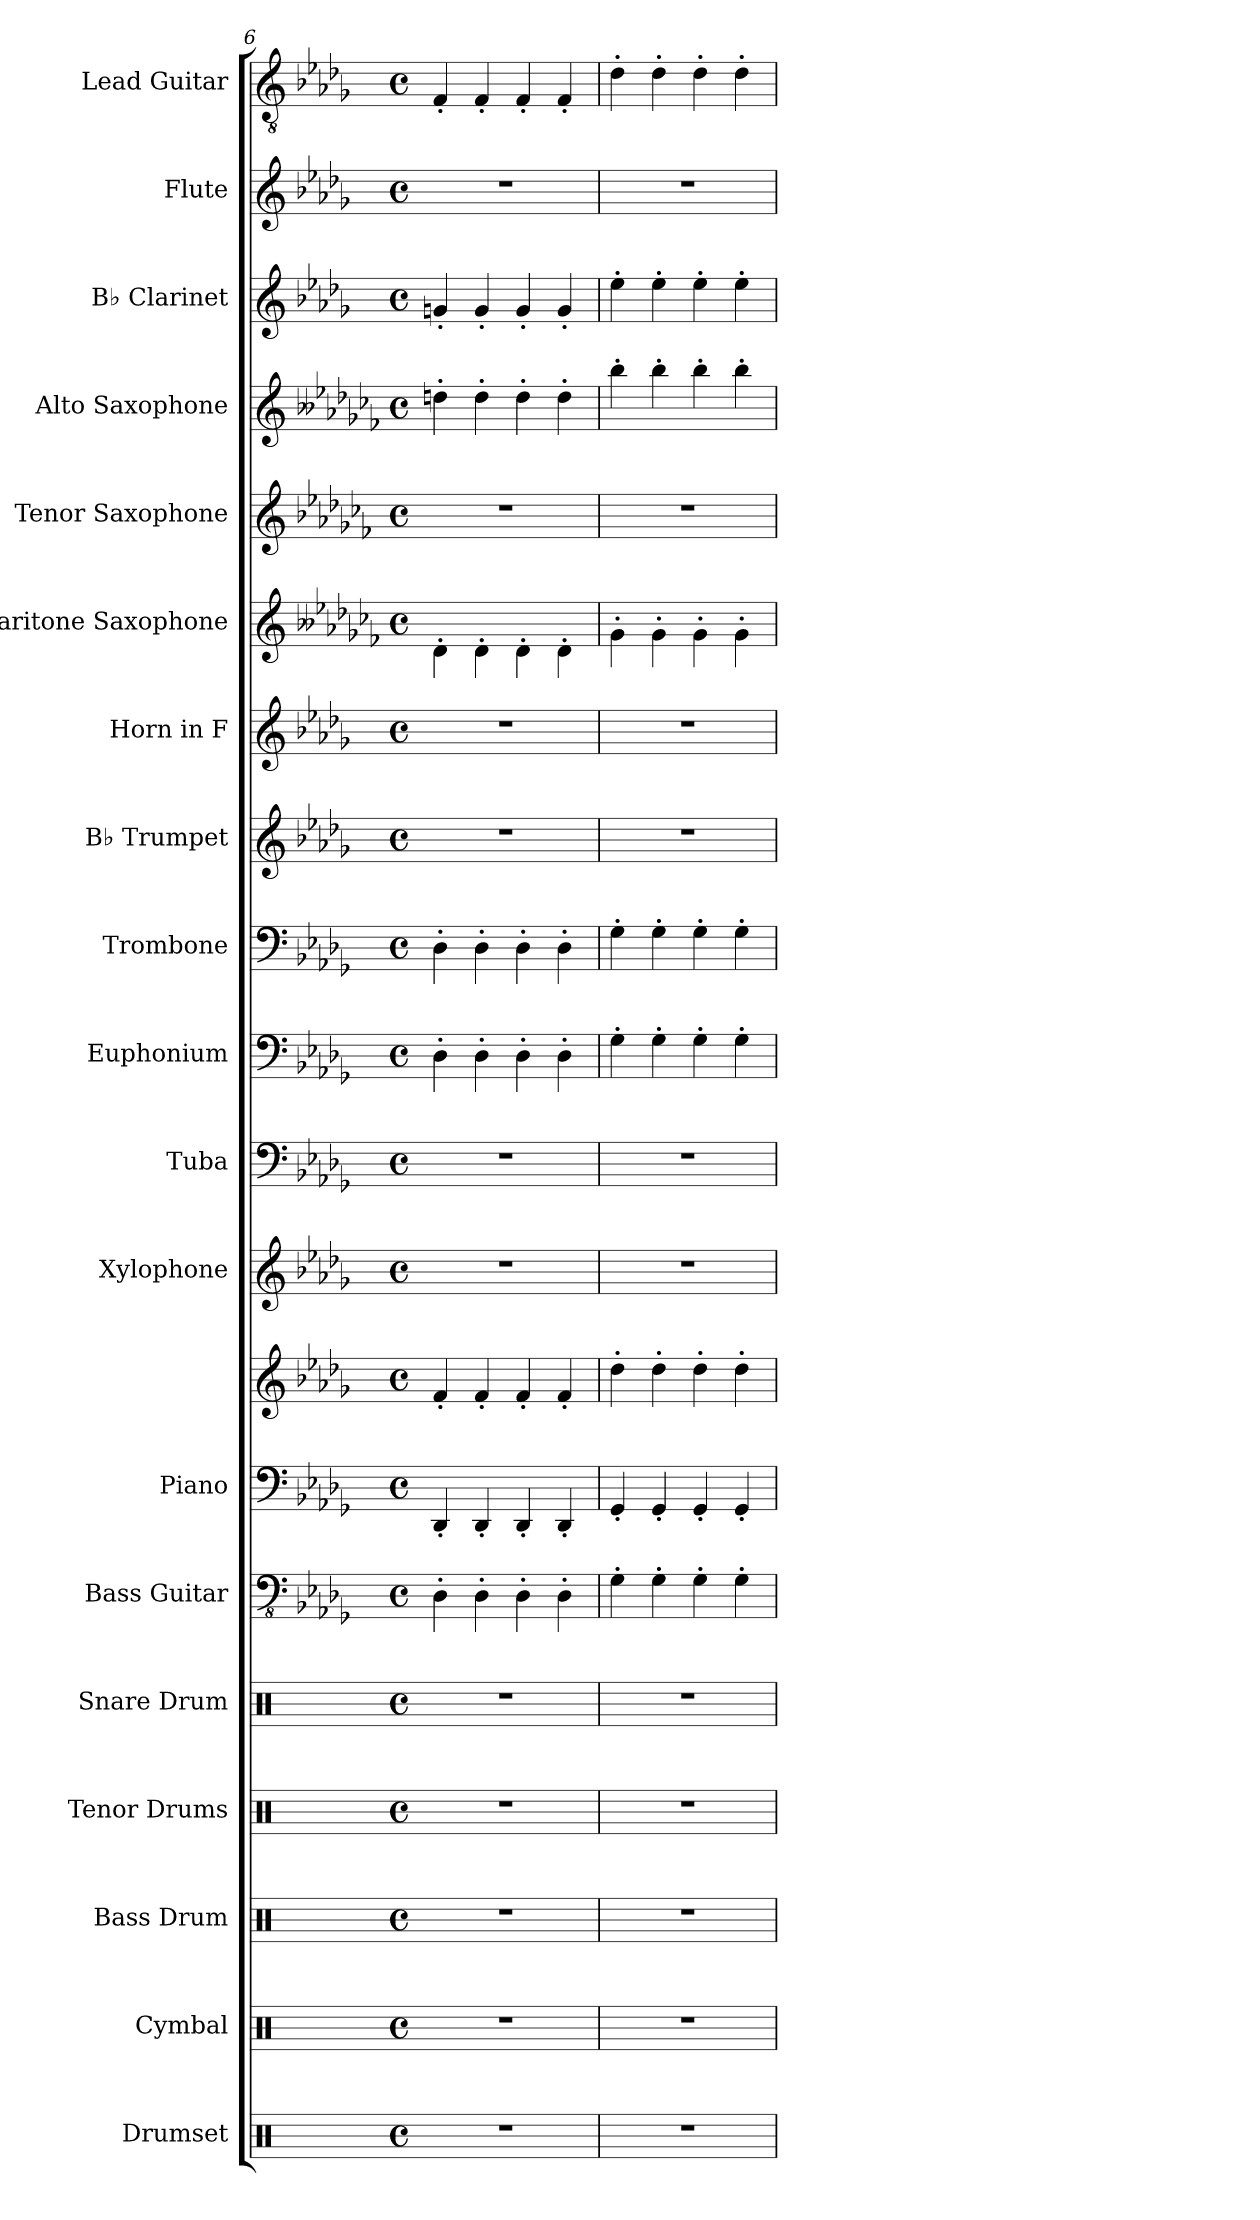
**kern	**kern	**kern	**kern	**kern	**kern	**kern	**kern	**kern	**kern	**kern	**kern	**kern	**kern	**kern	**kern	**kern	**kern	**kern	**kern
*part19	*part18	*part17	*part16	*part15	*part14	*part13	*part13	*part12	*part11	*part10	*part9	*part8	*part7	*part6	*part5	*part4	*part3	*part2	*part1
*staff20	*staff19	*staff18	*staff17	*staff16	*staff15	*staff14	*staff13	*staff12	*staff11	*staff10	*staff9	*staff8	*staff7	*staff6	*staff5	*staff4	*staff3	*staff2	*staff1
*I"Drumset	*I"Cymbal	*I"Bass Drum	*I"Tenor Drums	*I"Snare Drum	*I"Bass Guitar	*I"Piano	*	*I"Xylophone	*I"Tuba	*I"Euphonium	*I"Trombone	*I"B♭ Trumpet	*I"Horn in F	*I"Baritone Saxophone	*I"Tenor Saxophone	*I"Alto Saxophone	*I"B♭ Clarinet	*I"Flute	*I"Lead Guitar
*I'Drs.	*I'Cym.	*I'B. Dr.	*I'TD	*I'Sn. Dr.	*I'B. Guit.	*I'Pno.	*	*I'Xyl.	*I'Tba.	*I'Euph.	*I'Trb.	*I'B♭ Tpt.	*	*I'Bar. Sax.	*I'T. Sax.	*I'A. Sax.	*I'B♭ Cl.	*I'Fl.	*I'L. Guit.
*clefX	*clefX	*clefX	*clefX	*clefX	*clefFv4	*clefF4	*clefG2	*clefG2	*clefF4	*clefF4	*clefF4	*clefG2	*clefG2	*clefG2	*clefG2	*clefG2	*clefG2	*clefG2	*clefGv2
*	*	*	*	*	*	*	*	*ITrd-7c-12	*	*	*	*ITrd1c2	*ITrd4c7	*ITrd12c21	*ITrd8c14	*ITrd5c9	*ITrd1c2	*	*
*k[]	*k[]	*k[]	*k[]	*k[]	*k[b-e-a-d-g-]	*k[b-e-a-d-g-]	*k[b-e-a-d-g-]	*k[b-e-a-d-g-]	*k[b-e-a-d-g-]	*k[b-e-a-d-g-]	*k[b-e-a-d-g-]	*k[b-e-a-d-g-c-f-]	*k[b-e-a-d-g-c-]	*k[b--e-a-d-g-c-f-]	*k[b-e-a-d-g-c-f-]	*k[b--e-a-d-g-c-f-]	*k[b-e-a-d-g-c-f-]	*k[b-e-a-d-g-]	*k[b-e-a-d-g-]
*M4/4	*M4/4	*M4/4	*M4/4	*M4/4	*M4/4	*M4/4	*M4/4	*M4/4	*M4/4	*M4/4	*M4/4	*M4/4	*M4/4	*M4/4	*M4/4	*M4/4	*M4/4	*M4/4	*M4/4
*met(c)	*met(c)	*met(c)	*met(c)	*met(c)	*met(c)	*met(c)	*met(c)	*met(c)	*met(c)	*met(c)	*met(c)	*met(c)	*met(c)	*met(c)	*met(c)	*met(c)	*met(c)	*met(c)	*met(c)
=6	=6	=6	=6	=6	=6	=6	=6	=6	=6	=6	=6	=6	=6	=6	=6	=6	=6	=6	=6
1r	1r	1r	1r	1r	4DD-'\	4DD-'/	4f'/	1r	1r	4D-'\	4D-'\	1r	1r	4D-'\	1r	4fn'\	4fn'/	1r	4F'/
.	.	.	.	.	4DD-'\	4DD-'/	4f'/	.	.	4D-'\	4D-'\	.	.	4D-'\	.	4f'\	4f'/	.	4F'/
.	.	.	.	.	4DD-'\	4DD-'/	4f'/	.	.	4D-'\	4D-'\	.	.	4D-'\	.	4f'\	4f'/	.	4F'/
.	.	.	.	.	4DD-'\	4DD-'/	4f'/	.	.	4D-'\	4D-'\	.	.	4D-'\	.	4f'\	4f'/	.	4F'/
=7	=7	=7	=7	=7	=7	=7	=7	=7	=7	=7	=7	=7	=7	=7	=7	=7	=7	=7	=7
1r	1r	1r	1r	1r	4GG-'\	4GG-'/	4dd-'\	1r	1r	4G-'\	4G-'\	1r	1r	4G-'\	1r	4dd-'\	4dd-'\	1r	4d-'\
.	.	.	.	.	4GG-'\	4GG-'/	4dd-'\	.	.	4G-'\	4G-'\	.	.	4G-'\	.	4dd-'\	4dd-'\	.	4d-'\
.	.	.	.	.	4GG-'\	4GG-'/	4dd-'\	.	.	4G-'\	4G-'\	.	.	4G-'\	.	4dd-'\	4dd-'\	.	4d-'\
.	.	.	.	.	4GG-'\	4GG-'/	4dd-'\	.	.	4G-'\	4G-'\	.	.	4G-'\	.	4dd-'\	4dd-'\	.	4d-'\
=	=	=	=	=	=	=	=	=	=	=	=	=	=	=	=	=	=	=	=
*-	*-	*-	*-	*-	*-	*-	*-	*-	*-	*-	*-	*-	*-	*-	*-	*-	*-	*-	*-
